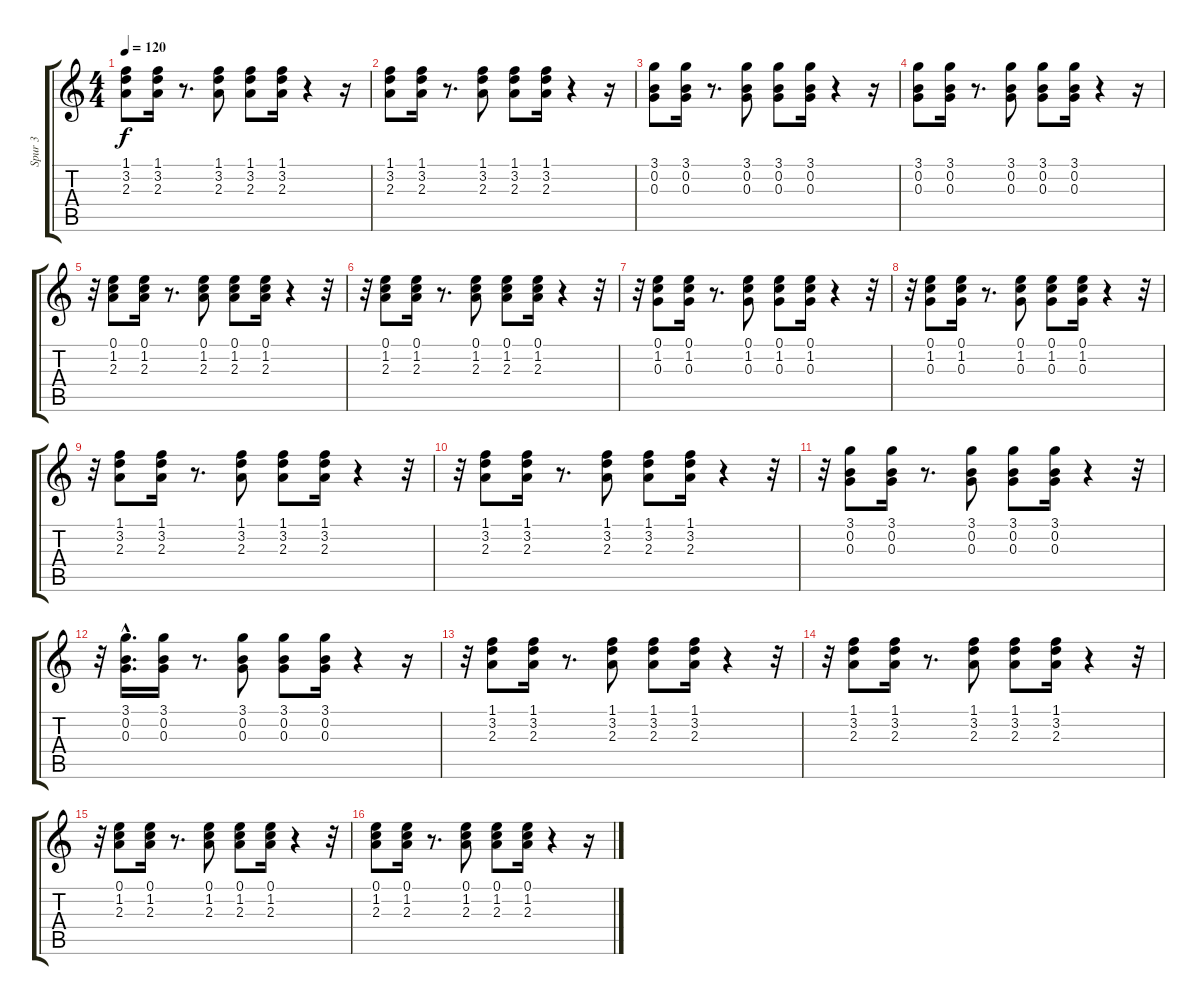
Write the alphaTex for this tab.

\track ("Spur 3" "Spur 3") {instrument distortionguitar}
\staff {score tabs}
\tuning (E4 B3 G3 D3 A2 E2) {hide}
\ts (4 4)
\tempo 120
\clef g2
\ks c
(1.1 3.2 2.3).8{dy f} (1.1 3.2 2.3).16 r.8{d} (1.1 3.2 2.3).8 (1.1 3.2 2.3).8 (1.1 3.2 2.3).16 r.4 r.16 |
(1.1 3.2 2.3).8 (1.1 3.2 2.3).16 r.8{d} (1.1 3.2 2.3).8 (1.1 3.2 2.3).8 (1.1 3.2 2.3).16 r.4 r.16 |
(3.1 0.2 0.3).8 (3.1 0.2 0.3).16 r.8{d} (3.1 0.2 0.3).8 (3.1 0.2 0.3).8 (3.1 0.2 0.3).16 r.4 r.16 |
(3.1 0.2 0.3).8 (3.1 0.2 0.3).16 r.8{d} (3.1 0.2 0.3).8 (3.1 0.2 0.3).8 (3.1 0.2 0.3).16 r.4 r.16 |
r.32 (0.1 1.2 2.3).8 (0.1 1.2 2.3).16 r.8{d} (0.1 1.2 2.3).8 (0.1 1.2 2.3).8 (0.1 1.2 2.3).16 r.4 r.32 |
r.32 (0.1 1.2 2.3).8 (0.1 1.2 2.3).16 r.8{d} (0.1 1.2 2.3).8 (0.1 1.2 2.3).8 (0.1 1.2 2.3).16 r.4 r.32 |
r.32 (0.1 1.2 0.3).8 (0.1 1.2 0.3).16 r.8{d} (0.1 1.2 0.3).8 (0.1 1.2 0.3).8 (0.1 1.2 0.3).16 r.4 r.32 |
r.32 (0.1 1.2 0.3).8 (0.1 1.2 0.3).16 r.8{d} (0.1 1.2 0.3).8 (0.1 1.2 0.3).8 (0.1 1.2 0.3).16 r.4 r.32 |
r.32 (1.1 3.2 2.3).8 (1.1 3.2 2.3).16 r.8{d} (1.1 3.2 2.3).8 (1.1 3.2 2.3).8 (1.1 3.2 2.3).16 r.4 r.32 |
r.32 (1.1 3.2 2.3).8 (1.1 3.2 2.3).16 r.8{d} (1.1 3.2 2.3).8 (1.1 3.2 2.3).8 (1.1 3.2 2.3).16 r.4 r.32 |
r.32 (3.1 0.2 0.3).8 (3.1 0.2 0.3).16 r.8{d} (3.1 0.2 0.3).8 (3.1 0.2 0.3).8 (3.1 0.2 0.3).16 r.4 r.32 |
r.32 (3.1{hac} 0.2{hac} 0.3{hac}).16{d} (3.1 0.2 0.3).16 r.8{d} (3.1 0.2 0.3).8 (3.1 0.2 0.3).8 (3.1 0.2 0.3).16 r.4 r.16 |
r.32 (1.1 3.2 2.3).8 (1.1 3.2 2.3).16 r.8{d} (1.1 3.2 2.3).8 (1.1 3.2 2.3).8 (1.1 3.2 2.3).16 r.4 r.32 |
r.32 (1.1 3.2 2.3).8 (1.1 3.2 2.3).16 r.8{d} (1.1 3.2 2.3).8 (1.1 3.2 2.3).8 (1.1 3.2 2.3).16 r.4 r.32 |
r.32 (0.1 1.2 2.3).8 (0.1 1.2 2.3).16 r.8{d} (0.1 1.2 2.3).8 (0.1 1.2 2.3).8 (0.1 1.2 2.3).16 r.4 r.32 |
(0.1 1.2 2.3).8 (0.1 1.2 2.3).16 r.8{d} (0.1 1.2 2.3).8 (0.1 1.2 2.3).8 (0.1 1.2 2.3).16 r.4 r.16
